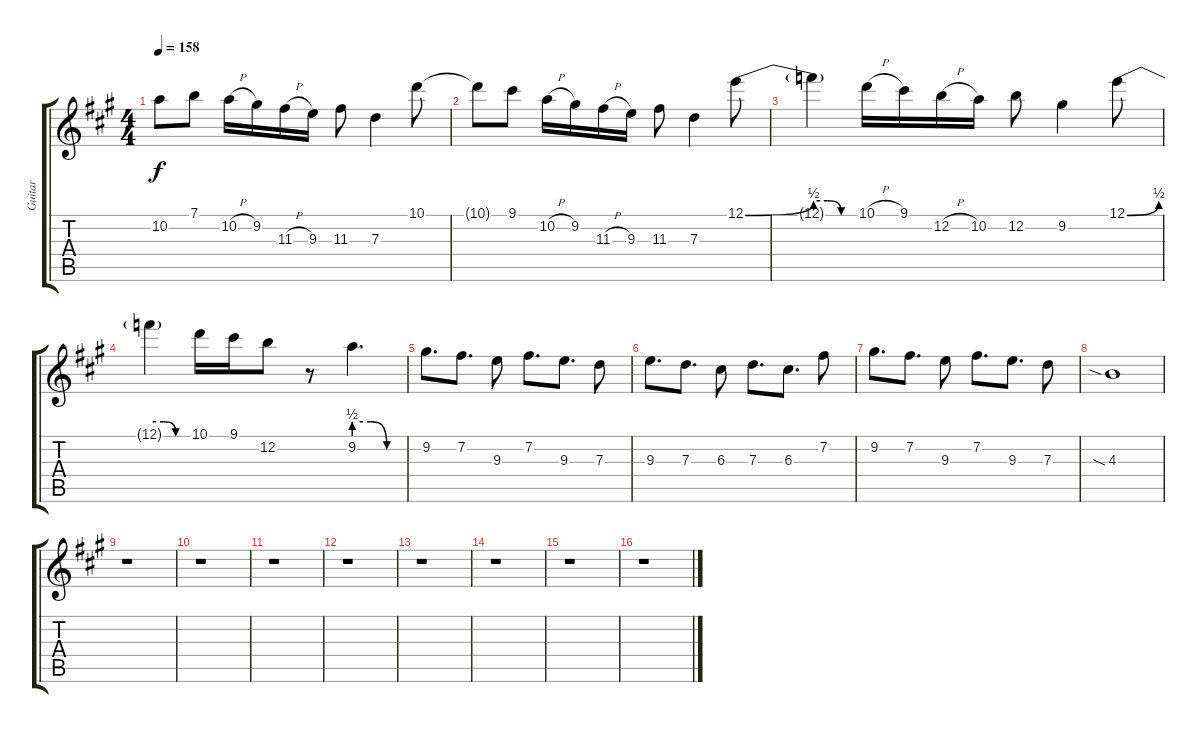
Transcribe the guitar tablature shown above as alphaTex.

\track ("Guitar" "Guitar") {instrument overdrivenguitar}
\staff {score tabs}
\tuning (E4 B3 G3 D3 A2 E2) {hide}
\ts (4 4)
\tempo 158
\clef g2
\ks a
10.2{t}.8{dy f} 7.1.8 10.2{h}.16 9.2.16 11.3{h}.16 9.3.16 11.3.8 7.3.4 10.1.8 |
10.1{t}.8 9.1.8 10.2{h}.16 9.2.16 11.3{h}.16 9.3.16 11.3.8 7.3.4 12.1{be (bend 0 0 60 2)}.8 |
12.1{be (custom 0 2 20 2 40 0 60 0) t}.4 10.1{h}.16 9.1.16 12.2{h}.16 10.2.16 12.2.8 9.2.4 12.1{be (bend 0 0 60 2)}.8 |
12.1{be (custom 0 2 20 2 40 0 60 0) t}.4 10.1.16 9.1.16 12.2.8 r.8 9.2{be (custom 0 2 20 2 40 0 60 0)}.4{d} |
9.2.8{d} 7.2.8{d} 9.3.8 7.2.8{d} 9.3.8{d} 7.3.8 |
9.3.8{d} 7.3.8{d} 6.3.8 7.3.8{d} 6.3.8{d} 7.2.8 |
9.2.8{d} 7.2.8{d} 9.3.8 7.2.8{d} 9.3.8{d} 7.3.8 |
4.3{sia}.1 |
r.1 |
r.1 |
r.1 |
r.1 |
r.1 |
r.1 |
r.1 |
r.1
